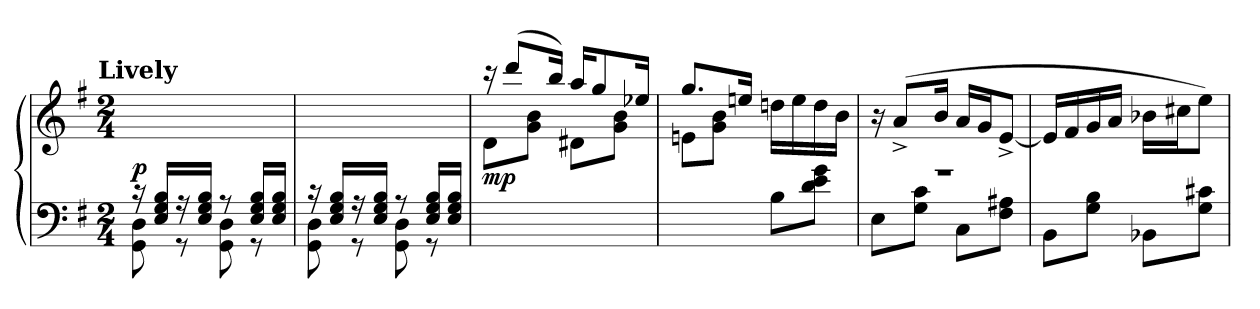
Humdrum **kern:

**kern	**kern	**dynam
*part1	*part1	*part1
*staff2	*staff1	*staff1/2
*clefF4	*clefG2	*
*k[f#]	*k[f#]	*
!!LO:TX:omd:t=Lively
*M2/4	*M2/4	*
*MM120	*MM120	*
=1	=1	=1
*^	*	*
!	!	!	!LO:DY:a=2
16r	8GG\ 8D\	2ryy	p
16E/ 16G/ 16B/LL	.	.	.
16r	8r	.	.
16E/ 16G/ 16B/JJ	.	.	.
8r	8GG\ 8D\	.	.
16E/ 16G/ 16B/LL	8r	.	.
16E/ 16G/ 16B/JJ	.	.	.
=2	=2	=2	=2
16r	8GG\ 8D\	2ryy	.
16E/ 16G/ 16B/LL	.	.	.
16r	8r	.	.
16E/ 16G/ 16B/JJ	.	.	.
8r	8GG\ 8D\	.	.
16E/ 16G/ 16B/LL	8r	.	.
16E/ 16G/ 16B/JJ	.	.	.
*v	*v	*	*
=3	=3	=3
*	*^	*
!	!	!	!LO:DY:b
2ryy	16r	8d\L	mp
.	(>8ddd/L	.	.
.	.	8g\ 8b\J	.
.	16bb/Jk)	.	.
.	16aa/KL	8d#X\L	.
.	8gg/	.	.
.	.	8g\ 8b\J	.
.	16ee-X/Jk	.	.
=4	=4	=4	=4
4ryy	8.gg/L	8en\L	.
.	.	8g\ 8b\J	.
.	16een/Jk	.	.
8B\L	16ddn\LL	4ryy	.
.	16ee\	.	.
8d\ 8e\ 8g\J	16dd\	.	.
.	16b\JJ	.	.
*	*v	*v	*
=5	=5	=5
*^	*	*
2r	8E\L	16r	.
.	.	(>8a^/L	.
.	8G\ 8c\J	.	.
.	.	16b/Jk	.
.	8C\L	16a/LL	.
.	.	16g/J	.
.	8F#\ 8A#X\J	[8e^/J	.
!!LO:LB:g=z
=6	=6	=6	=6
2ryy	8BB\L	16e/LL]	.
.	.	16f#/	.
.	8G\ 8B\J	16g/	.
.	.	16a/JJ	.
.	8BB-X\L	16b-X\LL	.
.	.	16cc#X\J	.
.	8G\ 8c#X\J	8ee\J)	.
*v	*v	*	*
=	=	=
*-	*-	*-
